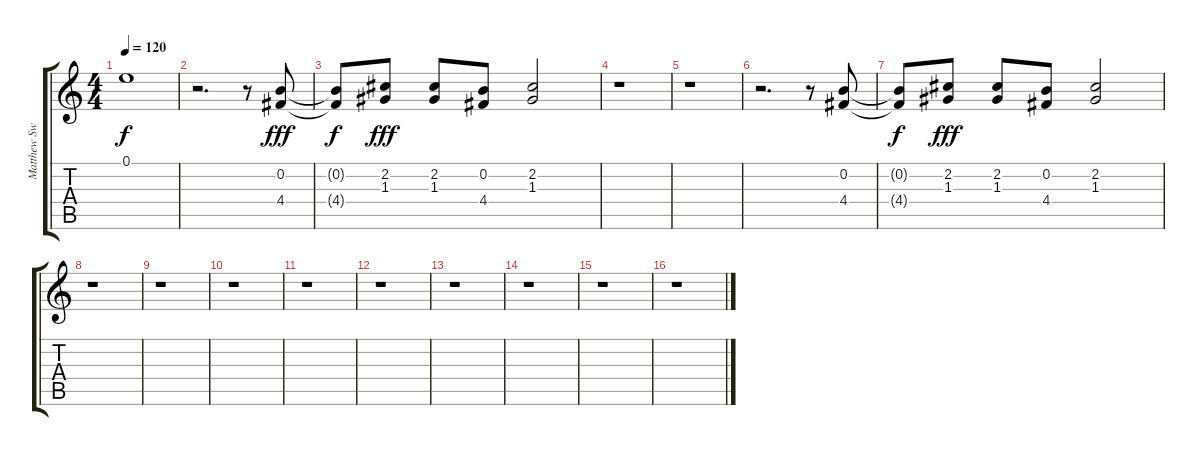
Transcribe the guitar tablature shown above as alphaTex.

\track ("Matthew Sweet (Guitar 2)" "Matthew Sw") {instrument overdrivenguitar}
\staff {score tabs}
\tuning (E4 B3 G3 D3 A2 E2) {hide}
\ts (4 4)
\tempo 120
\clef g2
\ks c
0.1{t}.1{dy f} |
r.2{d} r.8 (0.2 4.4).8{dy fff} |
(0.2{t} 4.4{t}).8{dy f} (2.2 1.3).8{dy fff} (2.2 1.3).8 (0.2 4.4).8 (2.2 1.3).2 |
r.1 |
r.1 |
r.2{d} r.8 (0.2 4.4).8 |
(0.2{t} 4.4{t}).8{dy f} (2.2 1.3).8{dy fff} (2.2 1.3).8 (0.2 4.4).8 (2.2 1.3).2 |
r.1 |
r.1 |
r.1 |
r.1 |
r.1 |
r.1 |
r.1 |
r.1 |
r.1
